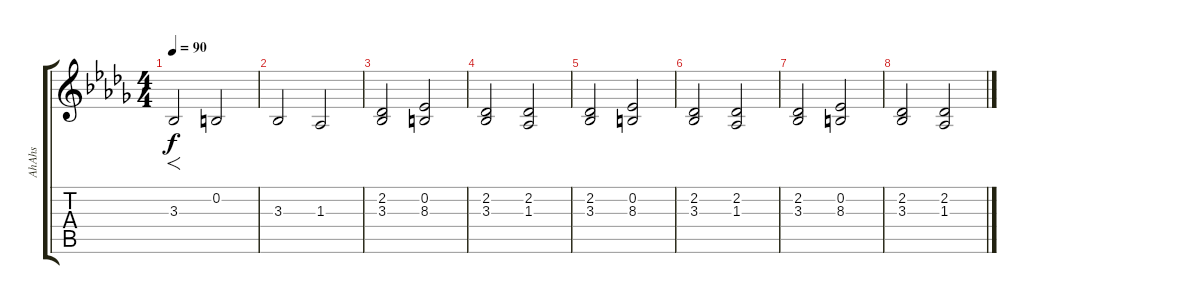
\track ("AhAhs" "AhAhs") {instrument choiraahs}
\staff {score tabs}
\tuning (E4 B3 G3 D3 A2 E2) {hide}
\ts (4 4)
\tempo 90
\clef g2
\ks db
3.3.2{f dy f} 0.2.2 |
3.3.2 1.3.2 |
(2.2 3.3).2 (0.2 8.3).2 |
(2.2 3.3).2 (2.2 1.3).2 |
(2.2 3.3).2 (0.2 8.3).2 |
(2.2 3.3).2 (2.2 1.3).2 |
(2.2 3.3).2 (0.2 8.3).2 |
(2.2 3.3).2 (2.2 1.3).2{volume 2}
